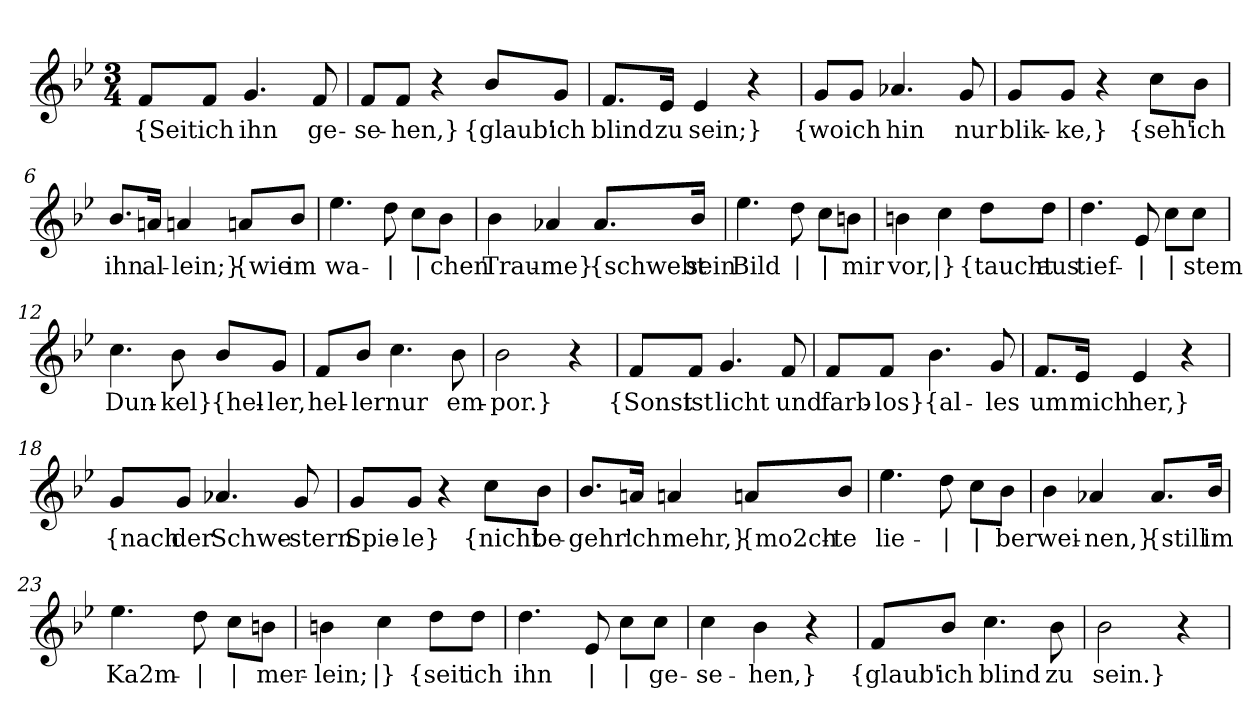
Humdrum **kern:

**kern	**text
*part1	*part1
*staff1	*staff1
*clefG2	*
*k[b-e-]	*
*M3/4	*
=1	=1
!	!LO:LY:b
8f/L	{Seit
!	!LO:LY:b
8f/J	ich
!	!LO:LY:b
4.g/	ihn
!	!LO:LY:b
8f/	ge-
=2	=2
!	!LO:LY:b
8f/L	-se-
!	!LO:LY:b
8f/J	-hen,}
4r	.
!	!LO:LY:b
8b-/L	{glaub'
!	!LO:LY:b
8g/J	ich
=3	=3
!	!LO:LY:b
8.f/L	blind
!	!LO:LY:b
16e-/Jk	zu
!	!LO:LY:b
4e-/	sein;}
4r	.
=4	=4
!	!LO:LY:b
8g/L	{wo
!	!LO:LY:b
8g/J	ich
!	!LO:LY:b
4.a-X/	hin
!	!LO:LY:b
8g/	nur
=5	=5
!	!LO:LY:b
8g/L	blik-
!	!LO:LY:b
8g/J	-ke,}
4r	.
!	!LO:LY:b
8cc\L	{seh'
!	!LO:LY:b
8b-\J	ich
!!LO:LB:g=z
=6	=6
!	!LO:LY:b
8.b-/L	ihn
!	!LO:LY:b
16an/Jk	al-
!	!LO:LY:b
4an/	-lein;}
!	!LO:LY:b
8an/L	{wie
!	!LO:LY:b
8b-/J	im
=7	=7
!	!LO:LY:b
4.ee-\	wa-
!	!LO:LY:b
8dd\	|
!	!LO:LY:b
8cc\L	|
!	!LO:LY:b
8b-\J	-chen
=8	=8
!	!LO:LY:b
4b-\	Trau-
!	!LO:LY:b
4a-X/	-me}
!	!LO:LY:b
8.a-/L	{schwebt
!	!LO:LY:b
16b-/Jk	sein
=9	=9
!	!LO:LY:b
4.ee-\	Bild
!	!LO:LY:b
8dd\	|
!	!LO:LY:b
8cc\L	|
!	!LO:LY:b
8bn\J	mir
=10	=10
!	!LO:LY:b
4bn\	vor,
!	!LO:LY:b
4cc\	|}
!	!LO:LY:b
8dd\L	{taucht
!	!LO:LY:b
8dd\J	aus
!!LO:LB:g=z
=11	=11
!	!LO:LY:b
4.dd\	tief-
!	!LO:LY:b
8e-/	|
!	!LO:LY:b
8cc\L	|
!	!LO:LY:b
8cc\J	-stem
=12	=12
!	!LO:LY:b
4.cc\	Dun-
!	!LO:LY:b
8b-\	-kel}
!	!LO:LY:b
8b-/L	{hel-
!	!LO:LY:b
8g/J	-ler,
=13	=13
!	!LO:LY:b
8f/L	hel-
!	!LO:LY:b
8b-/J	-ler
!	!LO:LY:b
4.cc\	nur
!	!LO:LY:b
8b-\	em-
=14	=14
!	!LO:LY:b
2b-\	-por.}
4r	.
=15	=15
!	!LO:LY:b
8f/L	{Sonst
!	!LO:LY:b
8f/J	ist
!	!LO:LY:b
4.g/	licht
!	!LO:LY:b
8f/	und
=16	=16
!	!LO:LY:b
8f/L	farb-
!	!LO:LY:b
8f/J	-los}
!	!LO:LY:b
4.b-\	{al-
!	!LO:LY:b
8g/	-les
!!LO:LB:g=z
=17	=17
!	!LO:LY:b
8.f/L	um
!	!LO:LY:b
16e-/Jk	mich
!	!LO:LY:b
4e-/	her,}
4r	.
=18	=18
!	!LO:LY:b
8g/L	{nach
!	!LO:LY:b
8g/J	der
!	!LO:LY:b
4.a-X/	Schwe-
!	!LO:LY:b
8g/	-stern
=19	=19
!	!LO:LY:b
8g/L	Spie-
!	!LO:LY:b
8g/J	-le}
4r	.
!	!LO:LY:b
8cc\L	{nicht
!	!LO:LY:b
8b-\J	be-
=20	=20
!	!LO:LY:b
8.b-/L	-gehr'
!	!LO:LY:b
16an/Jk	ich
!	!LO:LY:b
4an/	mehr,}
!	!LO:LY:b
8an/L	{mo2ch-
!	!LO:LY:b
8b-/J	-te
!!LO:LB:g=z
=21	=21
!	!LO:LY:b
4.ee-\	lie-
!	!LO:LY:b
8dd\	|
!	!LO:LY:b
8cc\L	|
!	!LO:LY:b
8b-\J	-ber
=22	=22
!	!LO:LY:b
4b-\	wei-
!	!LO:LY:b
4a-X/	-nen,}
!	!LO:LY:b
8.a-/L	{still
!	!LO:LY:b
16b-/Jk	im
=23	=23
!	!LO:LY:b
4.ee-\	Ka2m-
!	!LO:LY:b
8dd\	|
!	!LO:LY:b
8cc\L	|
!	!LO:LY:b
8bn\J	-mer-
=24	=24
!	!LO:LY:b
4bn\	-lein;
!	!LO:LY:b
4cc\	|}
!	!LO:LY:b
8dd\L	{seit
!	!LO:LY:b
8dd\J	ich
=25	=25
!	!LO:LY:b
4.dd\	ihn
!	!LO:LY:b
8e-/	|
!	!LO:LY:b
8cc\L	|
!	!LO:LY:b
8cc\J	ge-
=26	=26
!	!LO:LY:b
4cc\	-se-
!	!LO:LY:b
4b-\	-hen,}
4r	.
!!LO:LB:g=z
=27	=27
!	!LO:LY:b
8f/L	{glaub'
!	!LO:LY:b
8b-/J	ich
!	!LO:LY:b
4.cc\	blind
!	!LO:LY:b
8b-\	zu
=28	=28
!	!LO:LY:b
2b-\	sein.}
4r	.
=	=
*-	*-
